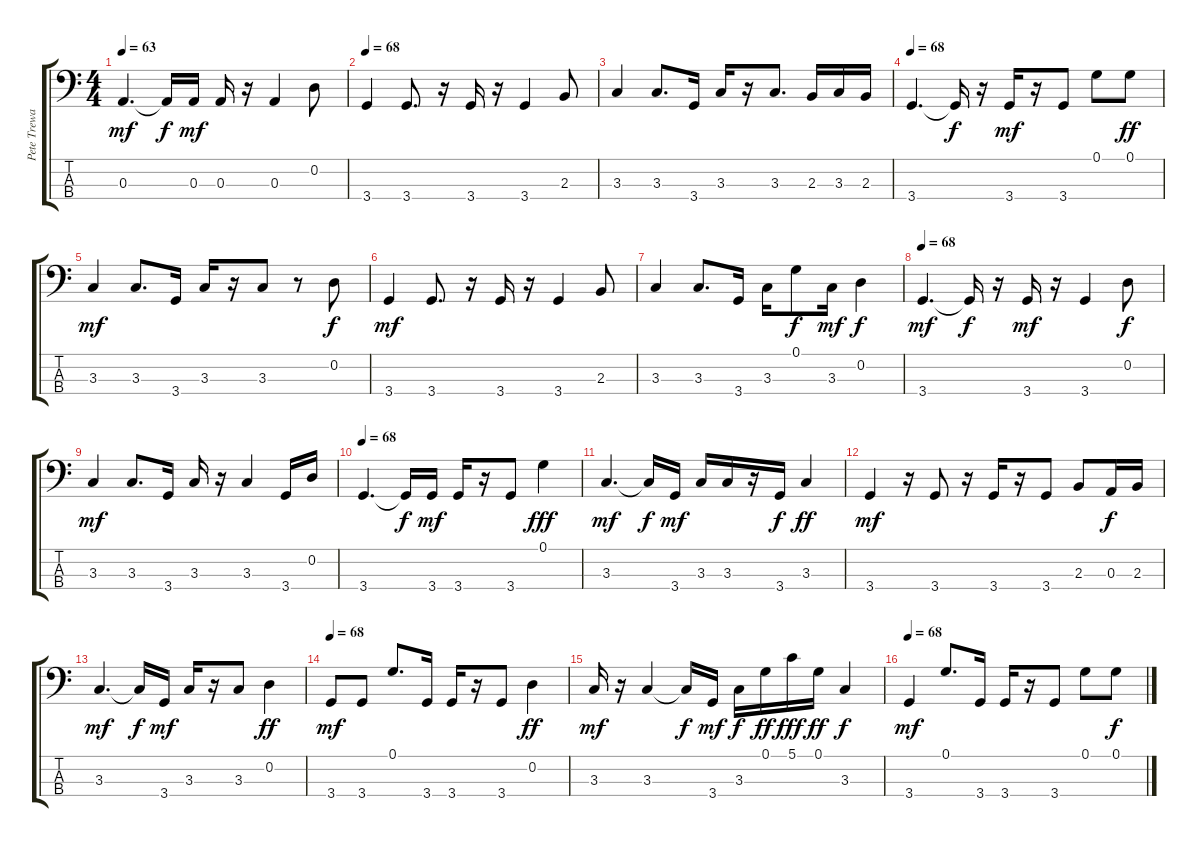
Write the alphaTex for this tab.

\track ("Pete Trewavas" "Pete Trewa") {instrument fretlessbass}
\staff {score tabs}
\tuning (G2 D2 A1 E1) {hide}
\ts (4 4)
\tempo 63
\clef f4
\ks c
0.3.4{d dy mf} 0.3{t}.16{dy f} 0.3.16{dy mf} 0.3.16 r.16 0.3.4 0.2.8 |
\tempo 68
3.4.4 3.4.8{d} r.16 3.4.16 r.16 3.4.4 2.3.8 |
3.3.4 3.3.8{d} 3.4.16 3.3.16 r.16 3.3.8{d} 2.3.16 3.3.16 2.3.16 |
\tempo 68
3.4.4{d} 3.4{t}.16{dy f} r.16 3.4.16{dy mf} r.16 3.4.8 0.1.8 0.1.8{dy ff} |
3.3.4{dy mf} 3.3.8{d} 3.4.16 3.3.16 r.16 3.3.8 r.8 0.2.8{dy f} |
3.4.4{dy mf} 3.4.8{d} r.16 3.4.16 r.16 3.4.4 2.3.8 |
3.3.4 3.3.8{d} 3.4.16 3.3.16 0.1.8{dy f} 3.3.16{dy mf} 0.2.4{dy f} |
\tempo 68
3.4.4{d dy mf} 3.4{t}.16{dy f} r.16 3.4.16{dy mf} r.16 3.4.4 0.2.8{dy f} |
3.3.4{dy mf} 3.3.8{d} 3.4.16 3.3.16 r.16 3.3.4 3.4.16 0.2.16 |
\tempo 68
3.4.4{d} 3.4{t}.16{dy f} 3.4.16{dy mf} 3.4.16 r.16 3.4.8 0.1.4{dy fff} |
3.3.4{d dy mf} 3.3{t}.16{dy f} 3.4.16{dy mf} 3.3.16 3.3.16 r.16 3.4.16{dy f} 3.3.4{dy ff} |
3.4.4{dy mf} r.16 3.4.8 r.16 3.4.16 r.16 3.4.8 2.3.8 0.3.16{dy f} 2.3.16 |
3.3.4{d dy mf} 3.3{t}.16{dy f} 3.4.16{dy mf} 3.3.16 r.16 3.3.8 0.2.4{dy ff} |
\tempo 68
3.4.8{dy mf} 3.4.8 0.1.8{d} 3.4.16 3.4.16 r.16 3.4.8 0.2.4{dy ff} |
3.3.16{dy mf} r.16 3.3.4 3.3{t}.16{dy f} 3.4.16{dy mf} 3.3.16{dy f} 0.1.16{dy ff} 5.1.16{dy fff} 0.1.16{dy ff} 3.3.4{dy f} |
\tempo 68
3.4.4{dy mf} 0.1.8{d} 3.4.16 3.4.16 r.16 3.4.8 0.1.8 0.1.8{dy f}
